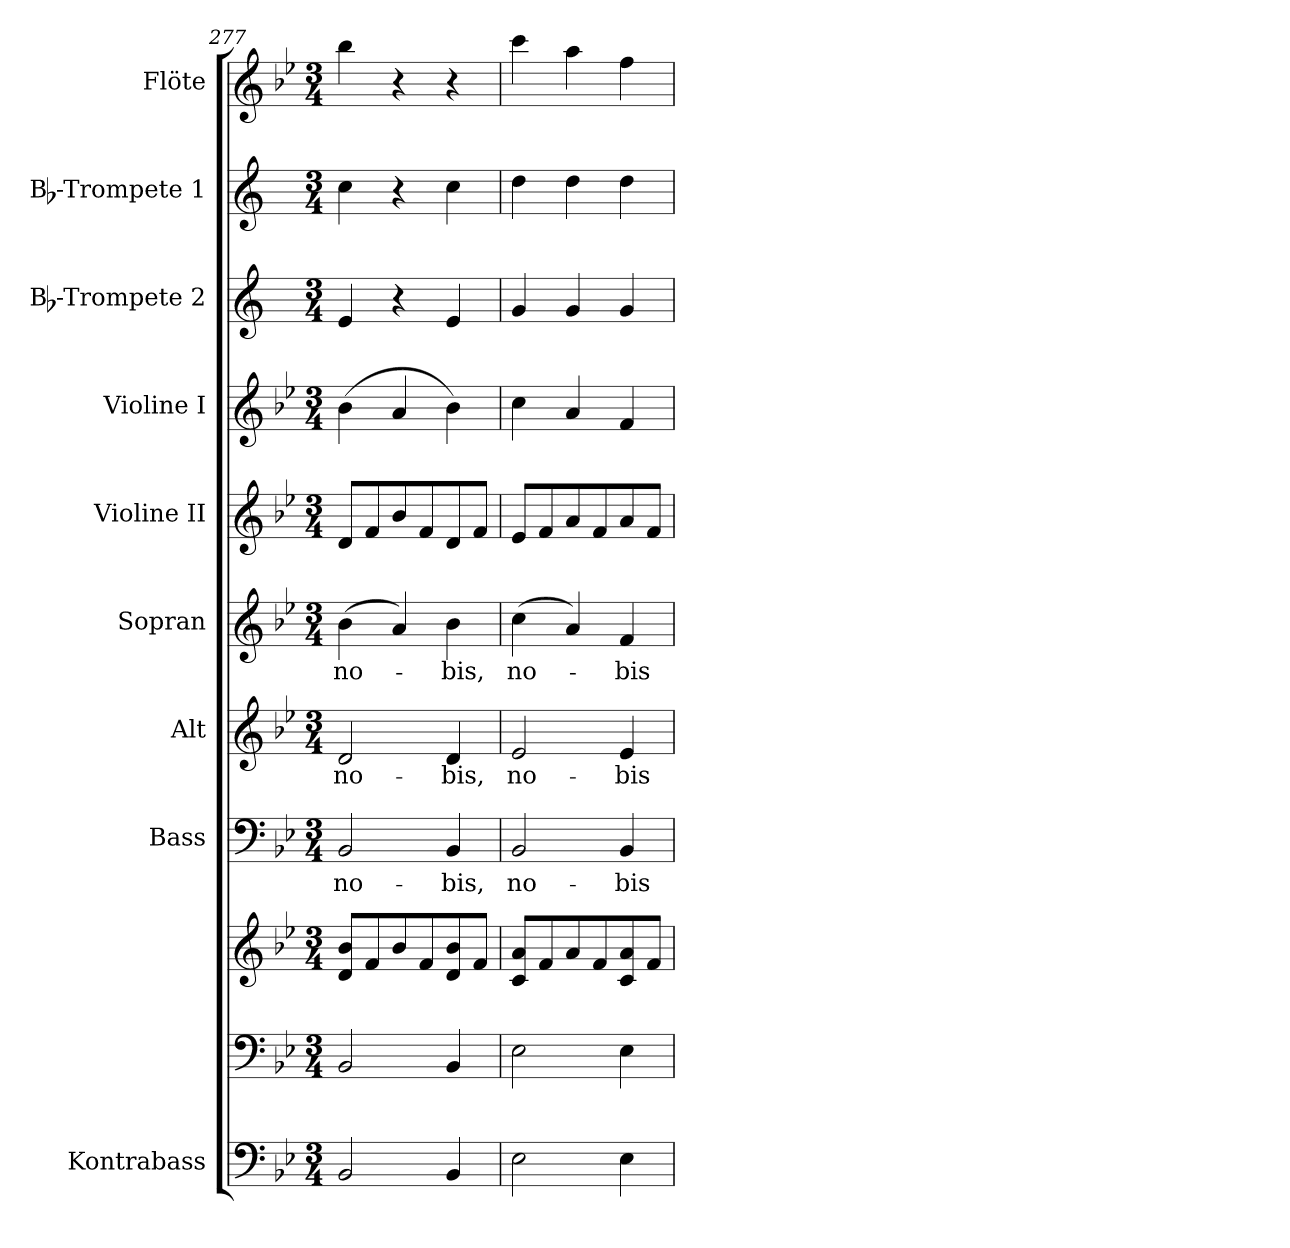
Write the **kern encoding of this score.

**kern	**kern	**kern	**kern	**text	**kern	**text	**kern	**text	**kern	**kern	**kern	**kern	**kern
*part10	*part9	*part9	*part8	*part8	*part7	*part7	*part6	*part6	*part5	*part4	*part3	*part2	*part1
*staff11	*staff10	*staff9	*staff8	*staff8	*staff7	*staff7	*staff6	*staff6	*staff5	*staff4	*staff3	*staff2	*staff1
*I"Kontrabass	*	*	*I"Bass	*	*I"Alt	*	*I"Sopran	*	*I"Violine II	*I"Violine I	*I"Bb-Trompete 2	*I"Bb-Trompete 1	*I"Flöte
*I'Kb.	*	*	*I'B.	*	*I'A.	*	*I'S.	*	*I'Vl. II	*I'Vl. I	*I'Bb Trp. 2	*I'Bb Trp. 1	*I'Fl.
*clefF4	*clefF4	*clefG2	*clefF4	*	*clefG2	*	*clefG2	*	*clefG2	*clefG2	*clefG2	*clefG2	*clefG2
*ITrd7c12	*	*	*	*	*	*	*	*	*	*	*ITrd1c2	*ITrd1c2	*
*k[b-e-]	*k[b-e-]	*k[b-e-]	*k[b-e-]	*	*k[b-e-]	*	*k[b-e-]	*	*k[b-e-]	*k[b-e-]	*k[b-e-]	*k[b-e-]	*k[b-e-]
*B-:	*B-:	*B-:	*B-:	*	*B-:	*	*B-:	*	*B-:	*B-:	*B-:	*B-:	*B-:
*M3/4	*M3/4	*M3/4	*M3/4	*	*M3/4	*	*M3/4	*	*M3/4	*M3/4	*M3/4	*M3/4	*M3/4
=277	=277	=277	=277	=277	=277	=277	=277	=277	=277	=277	=277	=277	=277
!	!	!	!	!LO:LY:b	!	!LO:LY:b	!	!LO:LY:b	!	!	!	!	!
2BBB-/	2BB-/	8d/ 8b-/L	2BB-/	no-	2d/	no-	(>4b-\	no-	8d/L	(>4b-\	4d/	4b-\	4bb-\
.	.	8f/	.	.	.	.	.	.	8f/	.	.	.	.
.	.	8b-/	.	.	.	.	4a/)	.	8b-/	4a/	4r	4r	4r
.	.	8f/	.	.	.	.	.	.	8f/	.	.	.	.
!	!	!	!	!LO:LY:b	!	!LO:LY:b	!	!LO:LY:b	!	!	!	!	!
4BBB-/	4BB-/	8d/ 8b-/	4BB-/	-bis,	4d/	-bis,	4b-\	-bis,	8d/	4b-\)	4d/	4b-\	4r
.	.	8f/J	.	.	.	.	.	.	8f/J	.	.	.	.
=278	=278	=278	=278	=278	=278	=278	=278	=278	=278	=278	=278	=278	=278
!	!	!	!	!LO:LY:b	!	!LO:LY:b	!	!LO:LY:b	!	!	!	!	!
2EE-\	2E-\	8c/ 8a/L	2BB-/	no-	2e-/	no-	(>4cc\	no-	8e-/L	4cc\	4f/	4cc\	4ccc\
.	.	8f/	.	.	.	.	.	.	8f/	.	.	.	.
.	.	8a/	.	.	.	.	4a/)	.	8a/	4a/	4f/	4cc\	4aa\
.	.	8f/	.	.	.	.	.	.	8f/	.	.	.	.
!	!	!	!	!LO:LY:b	!	!LO:LY:b	!	!LO:LY:b	!	!	!	!	!
4EE-\	4E-\	8c/ 8a/	4BB-/	-bis	4e-/	-bis	4f/	-bis	8a/	4f/	4f/	4cc\	4ff\
.	.	8f/J	.	.	.	.	.	.	8f/J	.	.	.	.
=	=	=	=	=	=	=	=	=	=	=	=	=	=
*-	*-	*-	*-	*-	*-	*-	*-	*-	*-	*-	*-	*-	*-
